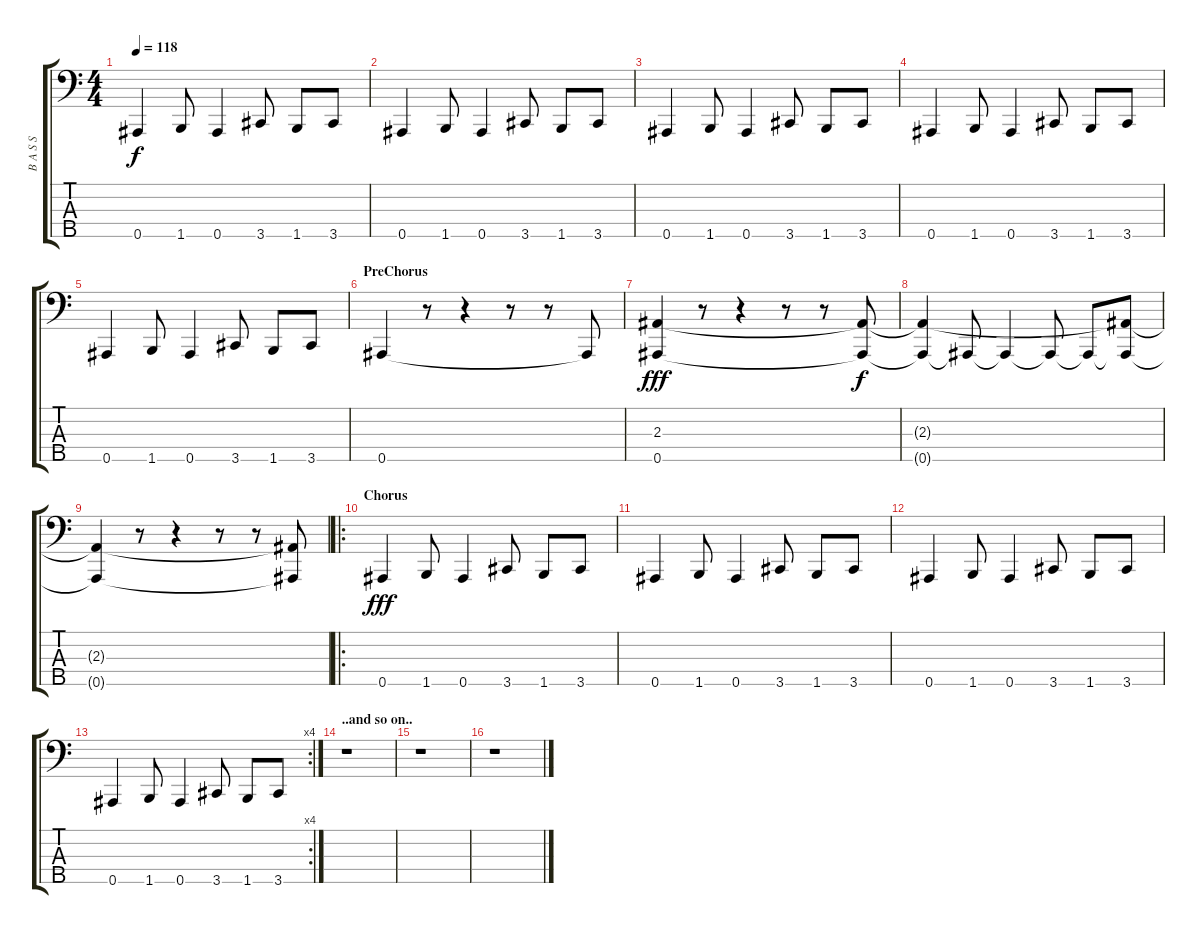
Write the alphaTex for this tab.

\track ("B A S S" "B A S S") {instrument slapbass2}
\staff {score tabs}
\tuning (Gb2 Db2 Ab1 Eb1 Bb0) {hide}
\ts (4 4)
\tempo 118
\clef f4
\ks c
0.5.4{dy f} 1.5.8 0.5.4 3.5.8 1.5.8 3.5.8 |
0.5.4 1.5.8 0.5.4 3.5.8 1.5.8 3.5.8 |
0.5.4 1.5.8 0.5.4 3.5.8 1.5.8 3.5.8 |
0.5.4 1.5.8 0.5.4 3.5.8 1.5.8 3.5.8 |
0.5.4 1.5.8 0.5.4 3.5.8 1.5.8 3.5.8 |
\section ("" "PreChorus")
0.5.4 r.8 r.4 r.8 r.8 0.5{t}.8 |
(2.3 0.5).4{dy fff} r.8 r.4 r.8 r.8 (2.3{t} 0.5{t}).8{dy f} |
(2.3{t} 0.5{t}).4 0.5{t}.8 0.5{t}.4 0.5{t}.8 0.5{t}.8 (2.3{t} 0.5{t}).8 |
(2.3{t} 0.5{t}).4 r.8 r.4 r.8 r.8 (2.3{t} 0.5{t}).8 |
\ro
\section ("" "Chorus")
0.5.4{dy fff} 1.5.8 0.5.4 3.5.8 1.5.8 3.5.8 |
0.5.4 1.5.8 0.5.4 3.5.8 1.5.8 3.5.8 |
0.5.4 1.5.8 0.5.4 3.5.8 1.5.8 3.5.8 |
\rc 4
0.5.4 1.5.8 0.5.4 3.5.8 1.5.8 3.5.8 |
\section ("" "..and so on..")
r.1 |
r.1 |
r.1
